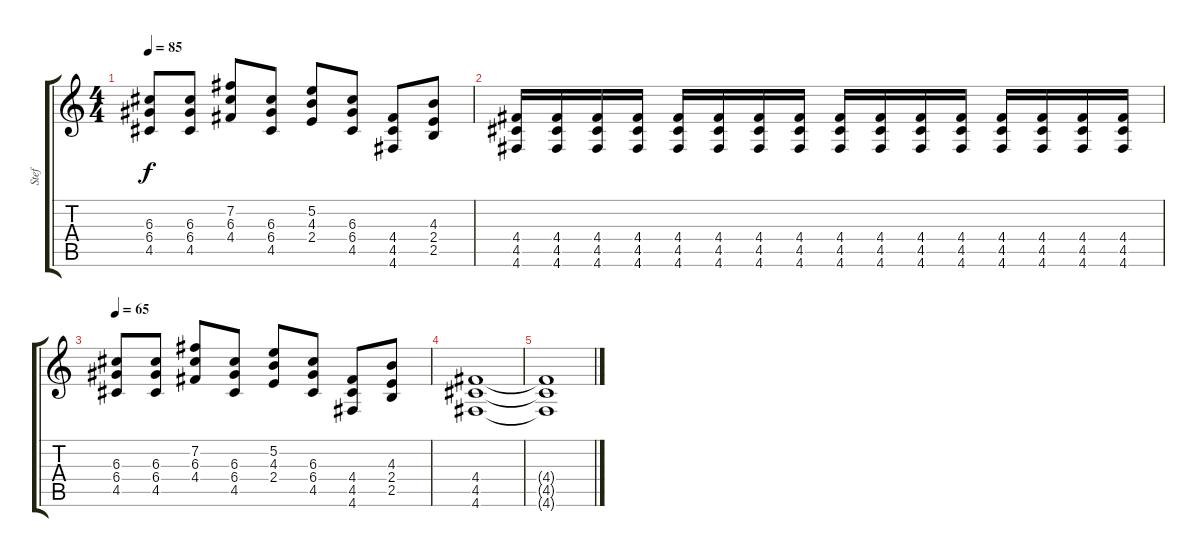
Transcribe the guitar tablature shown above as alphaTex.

\track ("Stef" "Stef") {instrument distortionguitar}
\staff {score tabs}
\tuning (E4 B3 G3 D3 A2 D2) {hide}
\ts (4 4)
\tempo 85
\clef g2
\ks c
(6.3 6.4 4.5).8{dy f} (6.3 6.4 4.5).8 (7.2 6.3 4.4).8 (6.3 6.4 4.5).8 (5.2 4.3 2.4).8 (6.3 6.4 4.5).8 (4.4 4.5 4.6).8 (4.3 2.4 2.5).8 |
(4.4 4.5 4.6).16{volume 16} (4.4 4.5 4.6).16 (4.4 4.5 4.6).16 (4.4 4.5 4.6).16 (4.4 4.5 4.6).16 (4.4 4.5 4.6).16 (4.4 4.5 4.6).16 (4.4 4.5 4.6).16 (4.4 4.5 4.6).16 (4.4 4.5 4.6).16 (4.4 4.5 4.6).16 (4.4 4.5 4.6).16 (4.4 4.5 4.6).16 (4.4 4.5 4.6).16 (4.4 4.5 4.6).16 (4.4 4.5 4.6).16 |
\tempo 65
(6.3 6.4 4.5).8 (6.3 6.4 4.5).8 (7.2 6.3 4.4).8 (6.3 6.4 4.5).8 (5.2 4.3 2.4).8 (6.3 6.4 4.5).8 (4.4 4.5 4.6).8 (4.3 2.4 2.5).8 |
(4.4 4.5 4.6).1 |
(4.4{t} 4.5{t} 4.6{t}).1
